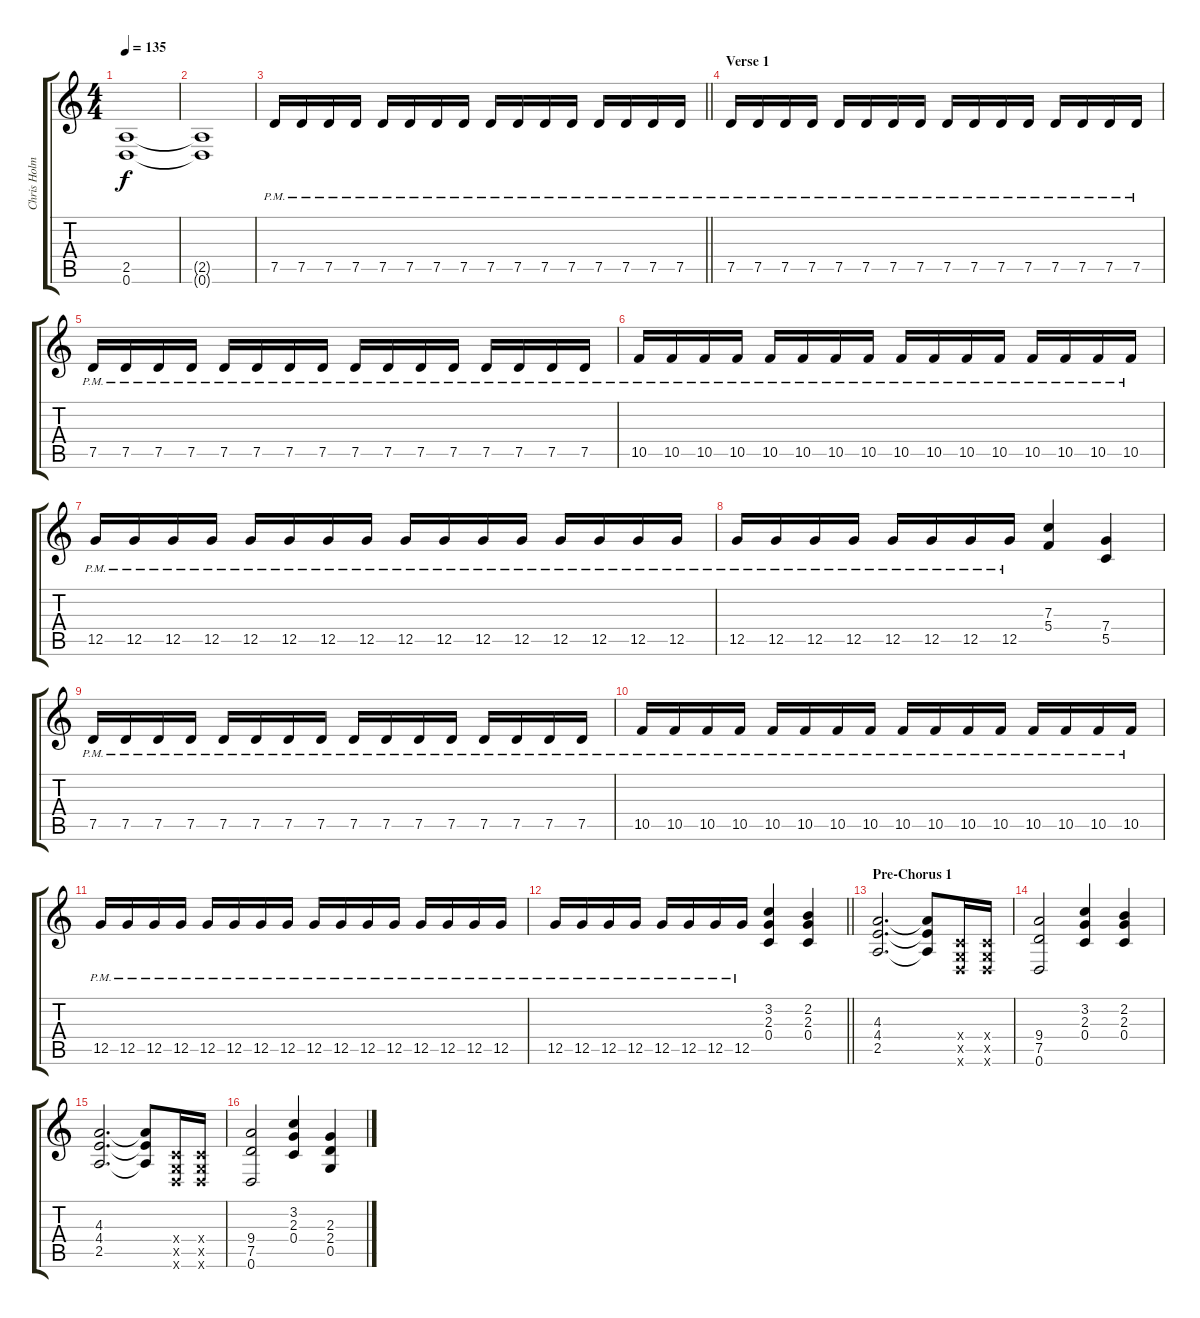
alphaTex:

\track ("Chris Holmes Rhythm" "Chris Holm") {instrument distortionguitar}
\staff {score tabs}
\tuning (D4 A3 F3 C3 G2 D2) {hide}
\ts (4 4)
\tempo 135
\clef g2
\ks c
(2.5 0.6).1{dy f} |
(2.5{t} 0.6{t}).1 |
\barLineRight lightlight
7.5{pm}.16 7.5{pm}.16 7.5{pm}.16 7.5{pm}.16 7.5{pm}.16 7.5{pm}.16 7.5{pm}.16 7.5{pm}.16 7.5{pm}.16 7.5{pm}.16 7.5{pm}.16 7.5{pm}.16 7.5{pm}.16 7.5{pm}.16 7.5{pm}.16 7.5{pm}.16 |
\section ("" "Verse 1")
7.5{pm}.16 7.5{pm}.16 7.5{pm}.16 7.5{pm}.16 7.5{pm}.16 7.5{pm}.16 7.5{pm}.16 7.5{pm}.16 7.5{pm}.16 7.5{pm}.16 7.5{pm}.16 7.5{pm}.16 7.5{pm}.16 7.5{pm}.16 7.5{pm}.16 7.5{pm}.16 |
7.5{pm}.16 7.5{pm}.16 7.5{pm}.16 7.5{pm}.16 7.5{pm}.16 7.5{pm}.16 7.5{pm}.16 7.5{pm}.16 7.5{pm}.16 7.5{pm}.16 7.5{pm}.16 7.5{pm}.16 7.5{pm}.16 7.5{pm}.16 7.5{pm}.16 7.5{pm}.16 |
10.5{pm}.16 10.5{pm}.16 10.5{pm}.16 10.5{pm}.16 10.5{pm}.16 10.5{pm}.16 10.5{pm}.16 10.5{pm}.16 10.5{pm}.16 10.5{pm}.16 10.5{pm}.16 10.5{pm}.16 10.5{pm}.16 10.5{pm}.16 10.5{pm}.16 10.5{pm}.16 |
12.5{pm}.16 12.5{pm}.16 12.5{pm}.16 12.5{pm}.16 12.5{pm}.16 12.5{pm}.16 12.5{pm}.16 12.5{pm}.16 12.5{pm}.16 12.5{pm}.16 12.5{pm}.16 12.5{pm}.16 12.5{pm}.16 12.5{pm}.16 12.5{pm}.16 12.5{pm}.16 |
12.5{pm}.16 12.5{pm}.16 12.5{pm}.16 12.5{pm}.16 12.5{pm}.16 12.5{pm}.16 12.5{pm}.16 12.5{pm}.16 (7.3 5.4).4 (7.4 5.5).4 |
7.5{pm}.16 7.5{pm}.16 7.5{pm}.16 7.5{pm}.16 7.5{pm}.16 7.5{pm}.16 7.5{pm}.16 7.5{pm}.16 7.5{pm}.16 7.5{pm}.16 7.5{pm}.16 7.5{pm}.16 7.5{pm}.16 7.5{pm}.16 7.5{pm}.16 7.5{pm}.16 |
10.5{pm}.16 10.5{pm}.16 10.5{pm}.16 10.5{pm}.16 10.5{pm}.16 10.5{pm}.16 10.5{pm}.16 10.5{pm}.16 10.5{pm}.16 10.5{pm}.16 10.5{pm}.16 10.5{pm}.16 10.5{pm}.16 10.5{pm}.16 10.5{pm}.16 10.5{pm}.16 |
12.5{pm}.16 12.5{pm}.16 12.5{pm}.16 12.5{pm}.16 12.5{pm}.16 12.5{pm}.16 12.5{pm}.16 12.5{pm}.16 12.5{pm}.16 12.5{pm}.16 12.5{pm}.16 12.5{pm}.16 12.5{pm}.16 12.5{pm}.16 12.5{pm}.16 12.5{pm}.16 |
\barLineRight lightlight
12.5{pm}.16 12.5{pm}.16 12.5{pm}.16 12.5{pm}.16 12.5{pm}.16 12.5{pm}.16 12.5{pm}.16 12.5{pm}.16 (3.2 2.3 0.4).4 (2.2 2.3 0.4).4 |
\section ("" "Pre-Chorus 1")
(4.3 4.4 2.5).2{d} (4.3{t} 4.4{t} 2.5{t}).8 (0.4{x} 0.5{x} 0.6{x}).16 (0.4{x} 0.5{x} 0.6{x}).16 |
(9.4 7.5 0.6).2 (3.2 2.3 0.4).4 (2.2 2.3 0.4).4 |
(4.3 4.4 2.5).2{d} (4.3{t} 4.4{t} 2.5{t}).8 (0.4{x} 0.5{x} 0.6{x}).16 (0.4{x} 0.5{x} 0.6{x}).16 |
(9.4 7.5 0.6).2 (3.2 2.3 0.4).4 (2.3 2.4 0.5).4
